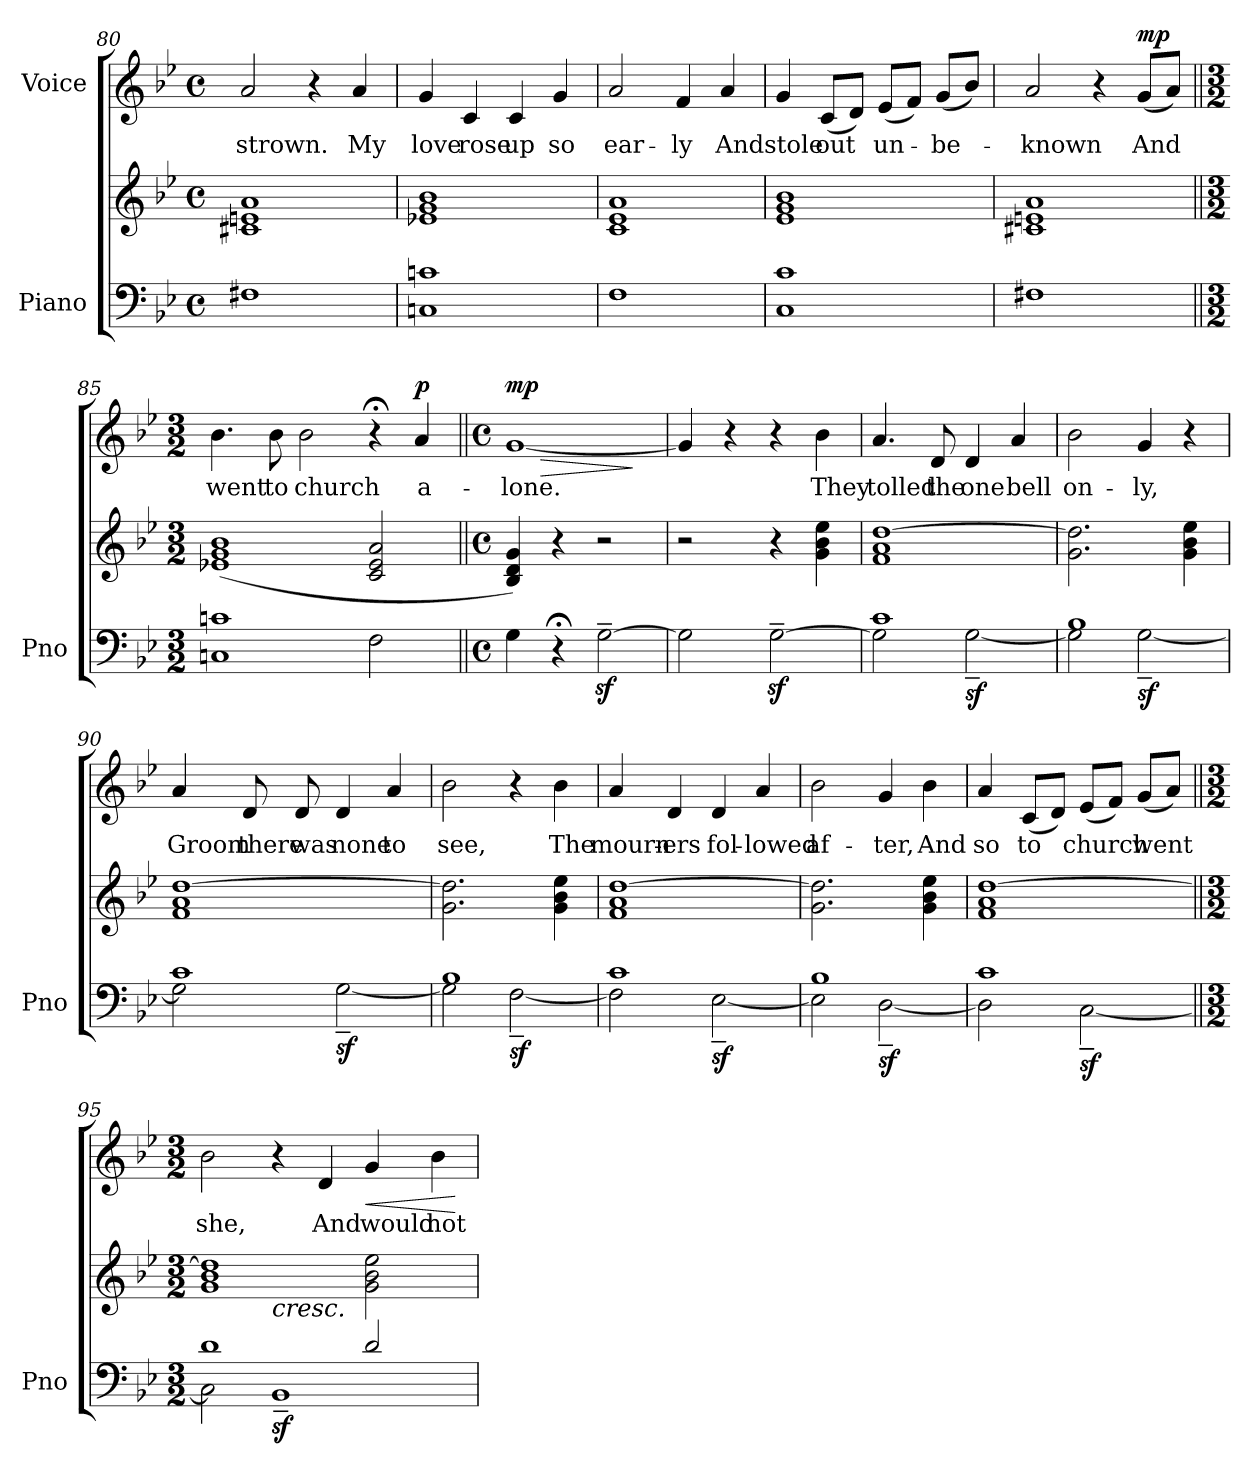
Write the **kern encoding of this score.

**kern	**kern	**dynam	**kern	**text	**dynam
*part2	*part2	*part2	*part1	*part1	*part1
*staff3	*staff2	*staff2/3	*staff1	*staff1	*staff1
*I"Piano	*	*	*I"Voice	*	*
*I'Pno	*	*	*	*	*
!!LO:LB:g=z
*clefF4	*clefG2	*	*clefG2	*	*
*k[b-e-]	*k[b-e-]	*	*k[b-e-]	*	*
*M4/4	*M4/4	*	*M4/4	*	*
*met(c)	*met(c)	*	*met(c)	*	*
=80	=80	=80	=80	=80	=80
!	!	!	!	!LO:LY:b	!
1F#X	1c#X 1en 1a	.	2a/	strown.	.
.	.	.	4r	.	.
!	!	!	!	!LO:LY:b	!
.	.	.	4a/	My	.
=81	=81	=81	=81	=81	=81
!	!	!	!	!LO:LY:b	!
1Cn 1cn	1e-X 1g 1b-	.	4g/	love	.
!	!	!	!	!LO:LY:b	!
.	.	.	4c/	rose	.
!	!	!	!	!LO:LY:b	!
.	.	.	4c/	up	.
!	!	!	!	!LO:LY:b	!
.	.	.	4g/	so	.
=82	=82	=82	=82	=82	=82
!	!	!	!	!LO:LY:b	!
1F	1c 1e- 1a	.	2a/	ear-	.
!	!	!	!	!LO:LY:b	!
.	.	.	4f/	-ly	.
!	!	!	!	!LO:LY:b	!
.	.	.	4a/	And	.
=83	=83	=83	=83	=83	=83
!	!	!	!	!LO:LY:b	!
1C 1c	1e- 1g 1b-	.	4g/	stole	.
!	!	!	!	!LO:LY:b	!
.	.	.	(<8c/L	out	.
.	.	.	8d/J)	.	.
!	!	!	!	!LO:LY:b	!
.	.	.	(<8e-/L	un-	.
.	.	.	8f/J)	.	.
!	!	!	!	!LO:LY:b	!
.	.	.	(<8g/L	-be-	.
.	.	.	8b-/J)	.	.
=84	=84	=84	=84	=84	=84
!	!	!	!	!LO:LY:b	!
1F#X	1c#X 1en 1a	.	2a/	-known	.
.	.	.	4r	.	.
!	!	!	!	!LO:LY:b	!LO:DY:a
.	.	.	(<8g/L	And	mp
.	.	.	8a/J)	.	.
!!LO:LB:g=z
=85||	=85||	=85||	=85||	=85||	=85||
*M3/2	*M3/2	*	*M3/2	*	*
!	!	!	!	!LO:LY:b	!
1Cn 1cn	(>1e-X 1g 1b-	.	4.b-\	went	.
!	!	!	!	!LO:LY:b	!
.	.	.	8b-\	to	.
!	!	!	!	!LO:LY:b	!
.	.	.	2b-\	church	.
2F\	2c/ 2e-/ 2a/	.	4r;<	.	.
!	!	!	!	!LO:LY:b	!LO:DY:a
.	.	.	4a/	a-	p
=86||	=86||	=86||	=86||	=86||	=86||
*M4/4	*M4/4	*	*M4/4	*	*
*met(c)	*met(c)	*	*met(c)	*	*
*	*	*	*MM104	*	*
!	!	!	!	!LO:LY:b	!LO:HP:b
!	!	!	!	!	!LO:DY:n=1:a
4G\	4B-/ 4d/ 4g/)	.	[1g	-lone.	> mp
4r;<	4r	.	.	.	.
[2Gz<~\	2r	.	.	.	.
.	.	.	.	.	]
=87	=87	=87	=87	=87	=87
2G\]	2r	.	4g/]	.	.
.	.	.	4r	.	.
[2Gz<~\	4r	.	4r	.	.
!	!	!	!	!LO:LY:b	!
.	4g\ 4b-\ 4ee-\	.	4b-\	They	.
=88	=88	=88	=88	=88	=88
*^	*	*	*	*	*
!	!	!	!	!	!LO:LY:b	!
1c	2G\]	1f 1a [1dd	.	4.a/	tolled	.
!	!	!	!	!	!LO:LY:b	!
.	.	.	.	8d/	the	.
!	!	!	!LO:DY:b=2	!	!LO:LY:b	!
.	[2G~\	.	sf	4d/	one	.
!	!	!	!	!	!LO:LY:b	!
.	.	.	.	4a/	bell	.
=89	=89	=89	=89	=89	=89	=89
!	!	!	!	!	!LO:LY:b	!
1B-	2G\]	2.g\ 2.dd\]	.	2b-\	on-	.
!	!	!	!LO:DY:b=2	!	!LO:LY:b	!
.	[2G~\	.	sf	4g/	-ly,	.
.	.	4g\ 4b-\ 4ee-\	.	4r	.	.
!!LO:LB:g=z
=90	=90	=90	=90	=90	=90	=90
!	!	!	!	!	!LO:LY:b	!
1c	2G\]	1f 1a [1dd	.	4a/	Groom	.
!	!	!	!	!	!LO:LY:b	!
.	.	.	.	8d/	there	.
!	!	!	!	!	!LO:LY:b	!
.	.	.	.	8d/	was	.
!	!	!	!LO:DY:b=2	!	!LO:LY:b	!
.	[2G~\	.	sf	4d/	none	.
!	!	!	!	!	!LO:LY:b	!
.	.	.	.	4a/	to	.
=91	=91	=91	=91	=91	=91	=91
!	!	!	!	!	!LO:LY:b	!
1B-	2G\]	2.g\ 2.dd\]	.	2b-\	see,	.
!	!	!	!LO:DY:b=2	!	!	!
.	[2F~\	.	sf	4r	.	.
!	!	!	!	!	!LO:LY:b	!
.	.	4g\ 4b-\ 4ee-\	.	4b-\	The	.
=92	=92	=92	=92	=92	=92	=92
!	!	!	!	!	!LO:LY:b	!
1c	2F\]	1f 1a [1dd	.	4a/	mourn-	.
!	!	!	!	!	!LO:LY:b	!
.	.	.	.	4d/	-ers	.
!	!	!	!LO:DY:b=2	!	!LO:LY:b	!
.	[2E-~\	.	sf	4d/	fol-	.
!	!	!	!	!	!LO:LY:b	!
.	.	.	.	4a/	-lowed	.
=93	=93	=93	=93	=93	=93	=93
!	!	!	!	!	!LO:LY:b	!
1B-	2E-\]	2.g\ 2.dd\]	.	2b-\	af-	.
!	!	!	!LO:DY:b=2	!	!LO:LY:b	!
.	[2D~\	.	sf	4g/	-ter,	.
!	!	!	!	!	!LO:LY:b	!
.	.	4g\ 4b-\ 4ee-\	.	4b-\	And	.
=94	=94	=94	=94	=94	=94	=94
!	!	!	!	!	!LO:LY:b	!
1c	2D\]	1f 1a [1dd	.	4a/	so	.
!	!	!	!	!	!LO:LY:b	!
.	.	.	.	(<8c/L	to	.
.	.	.	.	8d/J)	.	.
!	!	!	!LO:DY:b=2	!	!LO:LY:b	!
.	[2C~\	.	sf	(<8e-/L	church	.
.	.	.	.	8f/J)	.	.
!	!	!	!	!	!LO:LY:b	!
.	.	.	.	(<8g/L	went	.
.	.	.	.	8a/J)	.	.
!!LO:PB:g=z
=95||	=95||	=95||	=95||	=95||	=95||	=95||
*M3/2	*	*M3/2	*	*M3/2	*	*
*	*	*^	*	*	*	*
!	!	!	!	!	!	!LO:LY:b	!
1d	2C\]	1g 1b- 1dd]	2rcyy	.	2b-\	she,	.
!	!	!	!LO:TX:b:i:t=cresc.	!	!	!	!
!	!	!	!	!LO:DY:b=2	!	!	!
.	1BB-~	.	2rcyy	sf	4r	.	.
!	!	!	!	!	!	!LO:LY:b	!
.	.	.	.	.	4d/	And	.
!	!	!	!	!	!	!LO:LY:b	!LO:HP:b
2d/	.	2g\ 2b-\ 2ee-\	2rcyy	.	4g/	would	<
!	!	!	!	!	!	!LO:LY:b	!
.	.	.	.	.	4b-\	not	.
*v	*v	*	*	*	*	*	*
*	*v	*v	*	*	*	*
.	.	.	.	.	[
=	=	=	=	=	=
*-	*-	*-	*-	*-	*-
